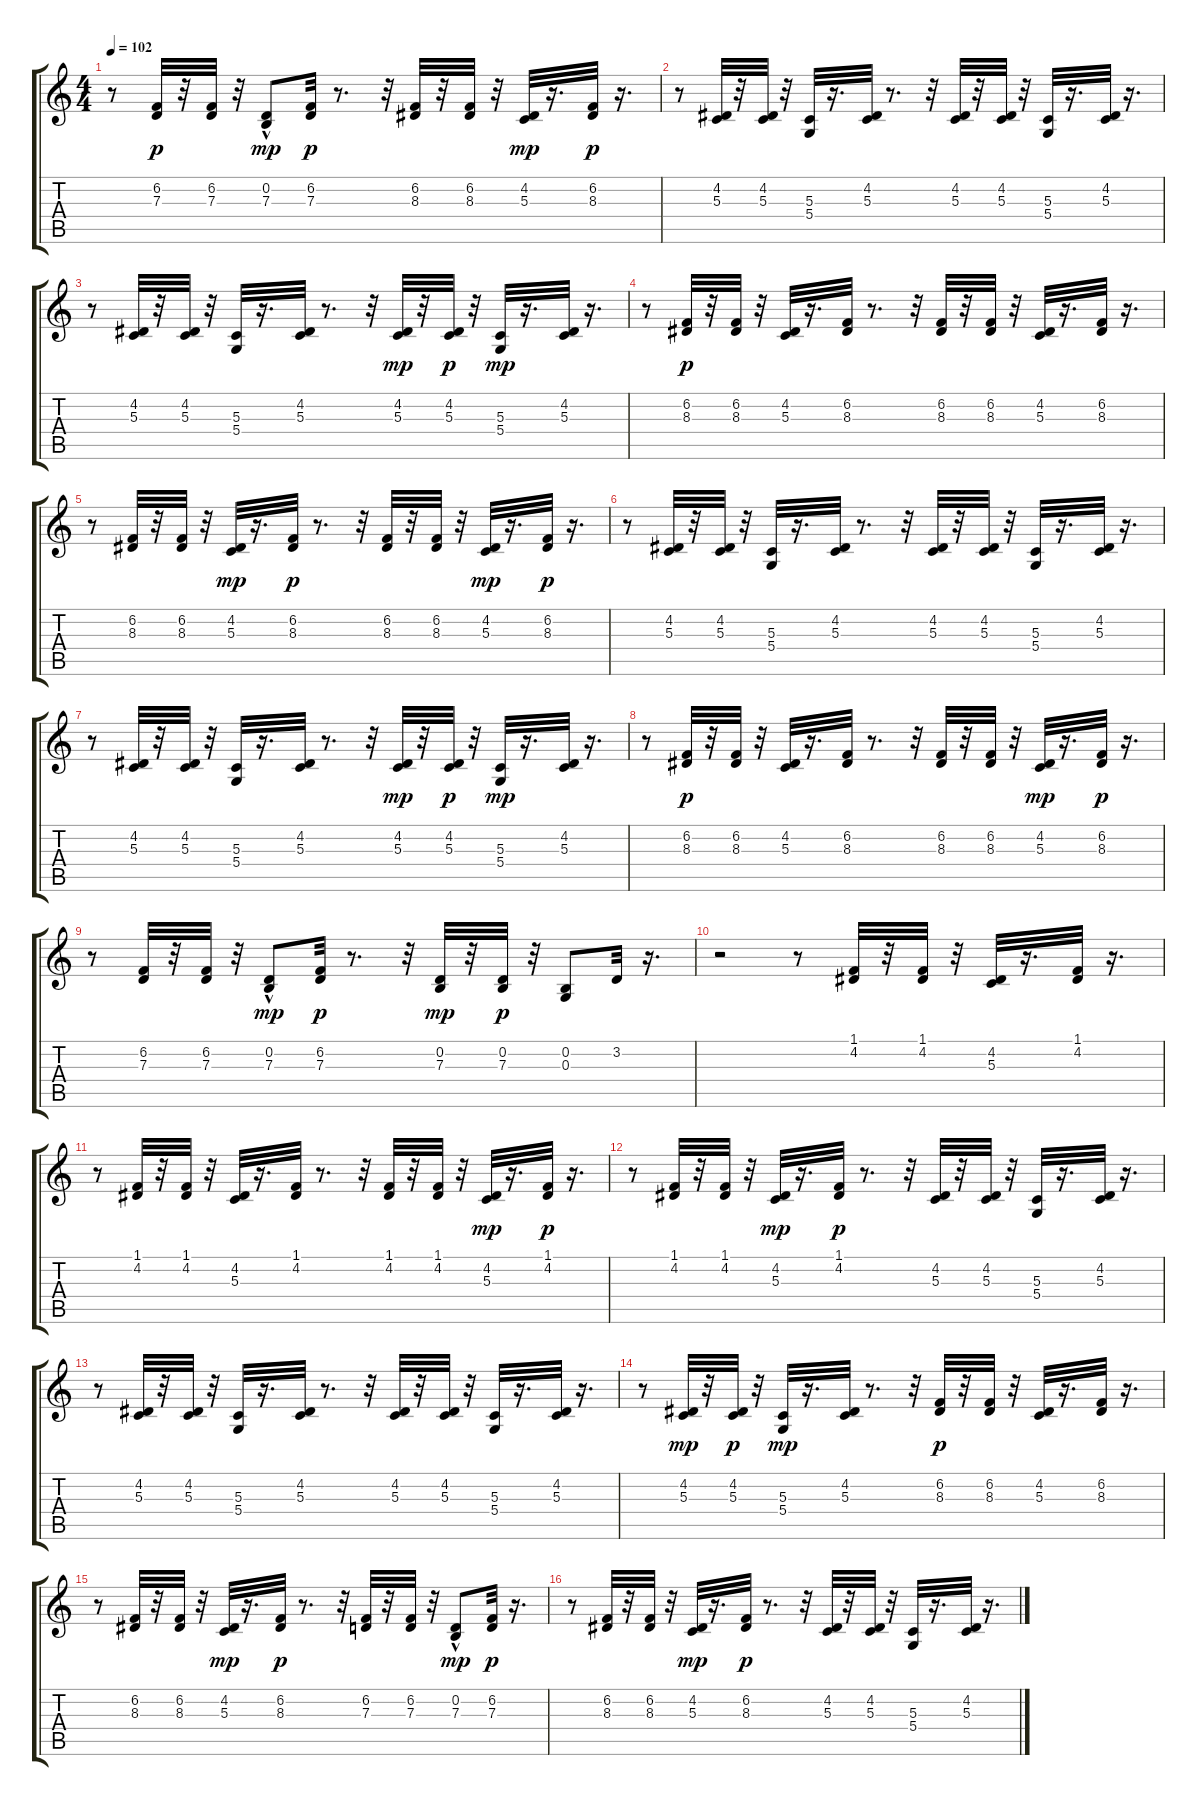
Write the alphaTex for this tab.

\track "" {instrument percussiveorgan}
\staff {score tabs}
\tuning (E4 B3 G3 D3 A2 E2) {hide}
\ts (4 4)
\tempo 102
\clef g2
\ks c
r.8{dy p} (6.2 7.3).32 r.32 (6.2 7.3).32 r.32 (0.2 7.3{hac}).8{dy mp} (6.2 7.3).32{dy p} r.8{d} r.32 (6.2 8.3).32 r.32 (6.2 8.3).32 r.32 (4.2 5.3).32{dy mp} r.16{d} (6.2 8.3).32{dy p} r.16{d} |
r.8 (4.2 5.3).32 r.32 (4.2 5.3).32 r.32 (5.3 5.4).32 r.16{d} (4.2 5.3).32 r.8{d} r.32 (4.2 5.3).32 r.32 (4.2 5.3).32 r.32 (5.3 5.4).32 r.16{d} (4.2 5.3).32 r.16{d} |
r.8 (4.2 5.3).32 r.32 (4.2 5.3).32 r.32 (5.3 5.4).32 r.16{d} (4.2 5.3).32 r.8{d} r.32 (4.2 5.3).32{dy mp} r.32 (4.2 5.3).32{dy p} r.32 (5.3 5.4).32{dy mp} r.16{d} (4.2 5.3).32 r.16{d} |
r.8 (6.2 8.3).32{dy p} r.32 (6.2 8.3).32 r.32 (4.2 5.3).32 r.16{d} (6.2 8.3).32 r.8{d} r.32 (6.2 8.3).32 r.32 (6.2 8.3).32 r.32 (4.2 5.3).32 r.16{d} (6.2 8.3).32 r.16{d} |
r.8 (6.2 8.3).32 r.32 (6.2 8.3).32 r.32 (4.2 5.3).32{dy mp} r.16{d} (6.2 8.3).32{dy p} r.8{d} r.32 (6.2 8.3).32 r.32 (6.2 8.3).32 r.32 (4.2 5.3).32{dy mp} r.16{d} (6.2 8.3).32{dy p} r.16{d} |
r.8 (4.2 5.3).32 r.32 (4.2 5.3).32 r.32 (5.3 5.4).32 r.16{d} (4.2 5.3).32 r.8{d} r.32 (4.2 5.3).32 r.32 (4.2 5.3).32 r.32 (5.3 5.4).32 r.16{d} (4.2 5.3).32 r.16{d} |
r.8 (4.2 5.3).32 r.32 (4.2 5.3).32 r.32 (5.3 5.4).32 r.16{d} (4.2 5.3).32 r.8{d} r.32 (4.2 5.3).32{dy mp} r.32 (4.2 5.3).32{dy p} r.32 (5.3 5.4).32{dy mp} r.16{d} (4.2 5.3).32 r.16{d} |
r.8 (6.2 8.3).32{dy p} r.32 (6.2 8.3).32 r.32 (4.2 5.3).32 r.16{d} (6.2 8.3).32 r.8{d} r.32 (6.2 8.3).32 r.32 (6.2 8.3).32 r.32 (4.2 5.3).32{dy mp} r.16{d} (6.2 8.3).32{dy p} r.16{d} |
r.8 (6.2 7.3).32 r.32 (6.2 7.3).32 r.32 (0.2 7.3{hac}).8{dy mp} (6.2 7.3).32{dy p} r.8{d} r.32 (0.2 7.3).32{dy mp} r.32 (0.2 7.3).32{dy p} r.32 (0.2 0.3).8 3.2.32 r.16{d} |
r.2 r.8 (1.1 4.2).32 r.32 (1.1 4.2).32 r.32 (4.2 5.3).32 r.16{d} (1.1 4.2).32 r.16{d} |
r.8 (1.1 4.2).32 r.32 (1.1 4.2).32 r.32 (4.2 5.3).32 r.16{d} (1.1 4.2).32 r.8{d} r.32 (1.1 4.2).32 r.32 (1.1 4.2).32 r.32 (4.2 5.3).32{dy mp} r.16{d} (1.1 4.2).32{dy p} r.16{d} |
r.8 (1.1 4.2).32 r.32 (1.1 4.2).32 r.32 (4.2 5.3).32{dy mp} r.16{d} (1.1 4.2).32{dy p} r.8{d} r.32 (4.2 5.3).32 r.32 (4.2 5.3).32 r.32 (5.3 5.4).32 r.16{d} (4.2 5.3).32 r.16{d} |
r.8 (4.2 5.3).32 r.32 (4.2 5.3).32 r.32 (5.3 5.4).32 r.16{d} (4.2 5.3).32 r.8{d} r.32 (4.2 5.3).32 r.32 (4.2 5.3).32 r.32 (5.3 5.4).32 r.16{d} (4.2 5.3).32 r.16{d} |
r.8 (4.2 5.3).32{dy mp} r.32 (4.2 5.3).32{dy p} r.32 (5.3 5.4).32{dy mp} r.16{d} (4.2 5.3).32 r.8{d} r.32 (6.2 8.3).32{dy p} r.32 (6.2 8.3).32 r.32 (4.2 5.3).32 r.16{d} (6.2 8.3).32 r.16{d} |
r.8 (6.2 8.3).32 r.32 (6.2 8.3).32 r.32 (4.2 5.3).32{dy mp} r.16{d} (6.2 8.3).32{dy p} r.8{d} r.32 (6.2 7.3).32 r.32 (6.2 7.3).32 r.32 (0.2 7.3{hac}).8{dy mp} (6.2 7.3).32{dy p} r.16{d} |
r.8 (6.2 8.3).32 r.32 (6.2 8.3).32 r.32 (4.2 5.3).32{dy mp} r.16{d} (6.2 8.3).32{dy p} r.8{d} r.32 (4.2 5.3).32 r.32 (4.2 5.3).32 r.32 (5.3 5.4).32 r.16{d} (4.2 5.3).32 r.16{d}
